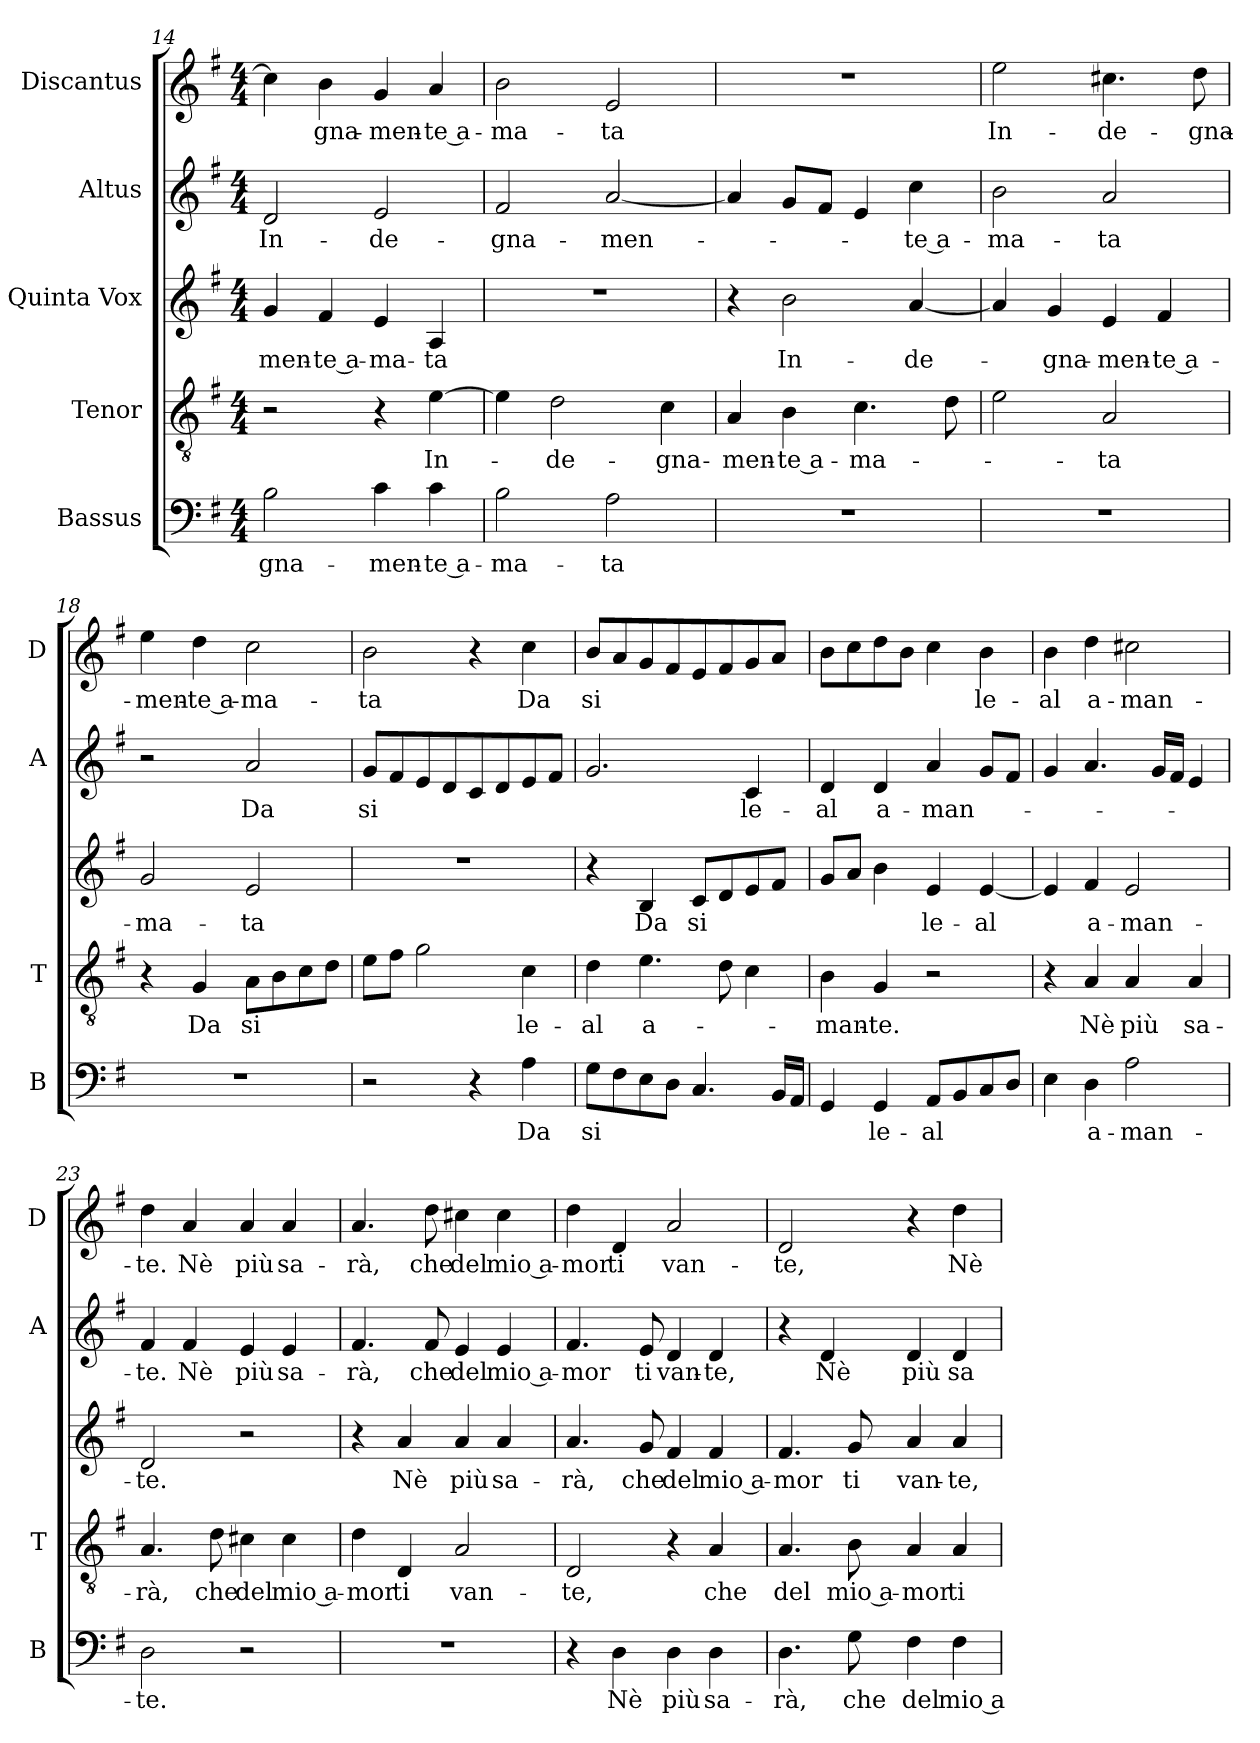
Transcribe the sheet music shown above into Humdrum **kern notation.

**kern	**text	**kern	**text	**kern	**text	**kern	**text	**kern	**text
*part5	*part5	*part4	*part4	*part3	*part3	*part2	*part2	*part1	*part1
*staff5	*staff5	*staff4	*staff4	*staff3	*staff3	*staff2	*staff2	*staff1	*staff1
*I"Bassus	*	*I"Tenor	*	*I"Quinta Vox	*	*I"Altus	*	*I"Discantus	*
*I'B	*	*I'T	*	*	*	*I'A	*	*I'D	*
*clefF4	*	*clefGv2	*	*clefG2	*	*clefG2	*	*clefG2	*
*k[f#]	*	*k[f#]	*	*k[f#]	*	*k[f#]	*	*k[f#]	*
*G:	*	*G:	*	*G:	*	*G:	*	*G:	*
*M4/4	*	*M4/4	*	*M4/4	*	*M4/4	*	*M4/4	*
=14	=14	=14	=14	=14	=14	=14	=14	=14	=14
!	!LO:LY:b	!	!	!	!LO:LY:b	!	!LO:LY:b	!	!
2B\	-gna-	2r	.	4g/	-men-	2d/	In-	4cc\]	.
!	!	!	!	!	!LO:LY:b	!	!	!	!LO:LY:b
.	.	.	.	4f#/	-te a-	.	.	4b\	-gna-
!	!LO:LY:b	!	!	!	!LO:LY:b	!	!LO:LY:b	!	!LO:LY:b
4c\	-men-	4r	.	4e/	-ma-	2e/	-de-	4g/	-men-
!	!LO:LY:b	!	!LO:LY:b	!	!LO:LY:b	!	!	!	!LO:LY:b
4c\	-te a-	[4e\	In-	4A/	-ta	.	.	4a/	-te a-
=15	=15	=15	=15	=15	=15	=15	=15	=15	=15
!	!LO:LY:b	!	!	!	!	!	!LO:LY:b	!	!LO:LY:b
2B\	-ma-	4e\]	.	1r	.	2f#/	-gna-	2b\	-ma-
!	!	!	!LO:LY:b	!	!	!	!	!	!
.	.	2d\	-de-	.	.	.	.	.	.
!	!LO:LY:b	!	!	!	!	!	!LO:LY:b	!	!LO:LY:b
2A\	-ta	.	.	.	.	[2a/	-men-	2e/	-ta
!	!	!	!LO:LY:b	!	!	!	!	!	!
.	.	4c\	-gna-	.	.	.	.	.	.
=16	=16	=16	=16	=16	=16	=16	=16	=16	=16
!	!	!	!LO:LY:b	!	!	!	!	!	!
1r	.	4A/	-men-	4r	.	4a/]	.	1r	.
!	!	!	!LO:LY:b	!	!LO:LY:b	!	!	!	!
.	.	4B\	-te a-	2b\	In-	8g/L	.	.	.
.	.	.	.	.	.	8f#/J	.	.	.
!	!	!	!LO:LY:b	!	!	!	!	!	!
.	.	4.c\	-ma-	.	.	4e/	.	.	.
!	!	!	!	!	!LO:LY:b	!	!LO:LY:b	!	!
.	.	.	.	[4a/	-de-	4cc\	-te a-	.	.
.	.	8d\	.	.	.	.	.	.	.
=17	=17	=17	=17	=17	=17	=17	=17	=17	=17
!	!	!	!	!	!	!	!LO:LY:b	!	!LO:LY:b
1r	.	2e\	.	4a/]	.	2b\	-ma-	2ee\	In-
!	!	!	!	!	!LO:LY:b	!	!	!	!
.	.	.	.	4g/	-gna-	.	.	.	.
!	!	!	!LO:LY:b	!	!LO:LY:b	!	!LO:LY:b	!	!LO:LY:b
.	.	2A/	-ta	4e/	-men-	2a/	-ta	4.cc#X\	-de-
!	!	!	!	!	!LO:LY:b	!	!	!	!
.	.	.	.	4f#/	-te a-	.	.	.	.
!	!	!	!	!	!	!	!	!	!LO:LY:b
.	.	.	.	.	.	.	.	8dd\	-gna-
=18	=18	=18	=18	=18	=18	=18	=18	=18	=18
!	!	!	!	!	!LO:LY:b	!	!	!	!LO:LY:b
1r	.	4r	.	2g/	-ma-	2r	.	4ee\	-men-
!	!	!	!LO:LY:b	!	!	!	!	!	!LO:LY:b
.	.	4G/	Da	.	.	.	.	4dd\	-te a-
!	!	!	!LO:LY:b	!	!LO:LY:b	!	!LO:LY:b	!	!LO:LY:b
.	.	8A\L	si	2e/	-ta	2a/	Da	2cc\	-ma-
.	.	8B\	.	.	.	.	.	.	.
.	.	8c\	.	.	.	.	.	.	.
.	.	8d\J	.	.	.	.	.	.	.
!!LO:LB:g=z
=19	=19	=19	=19	=19	=19	=19	=19	=19	=19
!	!	!	!	!	!	!	!LO:LY:b	!	!LO:LY:b
2r	.	8e\L	.	1r	.	8g/L	si	2b\	-ta
.	.	8f#\J	.	.	.	8f#/	.	.	.
.	.	2g\	.	.	.	8e/	.	.	.
.	.	.	.	.	.	8d/	.	.	.
4r	.	.	.	.	.	8c/	.	4r	.
.	.	.	.	.	.	8d/	.	.	.
!	!LO:LY:b	!	!LO:LY:b	!	!	!	!	!	!LO:LY:b
4A\	Da	4c\	le-	.	.	8e/	.	4cc\	Da
.	.	.	.	.	.	8f#/J	.	.	.
=20	=20	=20	=20	=20	=20	=20	=20	=20	=20
!	!LO:LY:b	!	!LO:LY:b	!	!	!	!	!	!LO:LY:b
8G\L	si	4d\	-al	4r	.	2.g/	.	8b/L	si
8F#\	.	.	.	.	.	.	.	8a/	.
!	!	!	!LO:LY:b	!	!LO:LY:b	!	!	!	!
8E\	.	4.e\	a-	4B/	Da	.	.	8g/	.
8D\J	.	.	.	.	.	.	.	8f#/	.
!	!	!	!	!	!LO:LY:b	!	!	!	!
4.C/	.	.	.	8c/L	si	.	.	8e/	.
.	.	8d\	.	8d/	.	.	.	8f#/	.
!	!	!	!	!	!	!	!LO:LY:b	!	!
.	.	4c\	.	8e/	.	4c/	le-	8g/	.
16BB/LL	.	.	.	8f#/J	.	.	.	8a/J	.
16AA/JJ	.	.	.	.	.	.	.	.	.
=21	=21	=21	=21	=21	=21	=21	=21	=21	=21
!	!	!	!LO:LY:b	!	!	!	!LO:LY:b	!	!
4GG/	.	4B\	-man-	8g/L	.	4d/	-al	8b\L	.
.	.	.	.	8a/J	.	.	.	8cc\	.
!	!LO:LY:b	!	!LO:LY:b	!	!	!	!LO:LY:b	!	!
4GG/	le-	4G/	-te.	4b\	.	4d/	a-	8dd\	.
.	.	.	.	.	.	.	.	8b\J	.
!	!LO:LY:b	!	!	!	!LO:LY:b	!	!LO:LY:b	!	!
8AA/L	-al	2r	.	4e/	le-	4a/	-man-	4cc\	.
8BB/	.	.	.	.	.	.	.	.	.
!	!	!	!	!	!LO:LY:b	!	!	!	!LO:LY:b
8C/	.	.	.	[4e/	-al	8g/L	.	4b\	le-
8D/J	.	.	.	.	.	8f#/J	.	.	.
=22	=22	=22	=22	=22	=22	=22	=22	=22	=22
!	!	!	!	!	!	!	!	!	!LO:LY:b
4E\	.	4r	.	4e/]	.	4g/	.	4b\	-al
!	!LO:LY:b	!	!LO:LY:b	!	!LO:LY:b	!	!	!	!LO:LY:b
4D\	a-	4A/	Nè	4f#/	a-	4.a/	.	4dd\	a-
!	!LO:LY:b	!	!LO:LY:b	!	!LO:LY:b	!	!	!	!LO:LY:b
2A\	-man-	4A/	più	2e/	-man-	.	.	2cc#X\	-man-
.	.	.	.	.	.	16g/LL	.	.	.
.	.	.	.	.	.	16f#/JJ	.	.	.
!	!	!	!LO:LY:b	!	!	!	!	!	!
.	.	4A/	sa-	.	.	4e/	.	.	.
=23	=23	=23	=23	=23	=23	=23	=23	=23	=23
!	!LO:LY:b	!	!LO:LY:b	!	!LO:LY:b	!	!LO:LY:b	!	!LO:LY:b
2D\	-te.	4.A/	-rà,	2d/	-te.	4f#/	-te.	4dd\	-te.
!	!	!	!	!	!	!	!LO:LY:b	!	!LO:LY:b
.	.	.	.	.	.	4f#/	Nè	4a/	Nè
!	!	!	!LO:LY:b	!	!	!	!	!	!
.	.	8d\	che	.	.	.	.	.	.
!	!	!	!LO:LY:b	!	!	!	!LO:LY:b	!	!LO:LY:b
2r	.	4c#X\	del	2r	.	4e/	più	4a/	più
!	!	!	!LO:LY:b	!	!	!	!LO:LY:b	!	!LO:LY:b
.	.	4c#\	mio a-	.	.	4e/	sa-	4a/	sa-
=24	=24	=24	=24	=24	=24	=24	=24	=24	=24
!	!	!	!LO:LY:b	!	!	!	!LO:LY:b	!	!LO:LY:b
1r	.	4d\	-mor	4r	.	4.f#/	-rà,	4.a/	-rà,
!	!	!	!LO:LY:b	!	!LO:LY:b	!	!	!	!
.	.	4D/	ti	4a/	Nè	.	.	.	.
!	!	!	!	!	!	!	!LO:LY:b	!	!LO:LY:b
.	.	.	.	.	.	8f#/	che	8dd\	che
!	!	!	!LO:LY:b	!	!LO:LY:b	!	!LO:LY:b	!	!LO:LY:b
.	.	2A/	van-	4a/	più	4e/	del	4cc#X\	del
!	!	!	!	!	!LO:LY:b	!	!LO:LY:b	!	!LO:LY:b
.	.	.	.	4a/	sa-	4e/	mio a-	4cc#\	mio a-
!!LO:LB:g=z
=25	=25	=25	=25	=25	=25	=25	=25	=25	=25
!	!	!	!LO:LY:b	!	!LO:LY:b	!	!LO:LY:b	!	!LO:LY:b
4r	.	2D/	-te,	4.a/	-rà,	4.f#/	-mor	4dd\	-mor
!	!LO:LY:b	!	!	!	!	!	!	!	!LO:LY:b
4D\	Nè	.	.	.	.	.	.	4d/	ti
!	!	!	!	!	!LO:LY:b	!	!LO:LY:b	!	!
.	.	.	.	8g/	che	8e/	ti	.	.
!	!LO:LY:b	!	!	!	!LO:LY:b	!	!LO:LY:b	!	!LO:LY:b
4D\	più	4r	.	4f#/	del	4d/	van-	2a/	van-
!	!LO:LY:b	!	!LO:LY:b	!	!LO:LY:b	!	!LO:LY:b	!	!
4D\	sa-	4A/	che	4f#/	mio a-	4d/	-te,	.	.
=26	=26	=26	=26	=26	=26	=26	=26	=26	=26
!	!LO:LY:b	!	!LO:LY:b	!	!LO:LY:b	!	!	!	!LO:LY:b
4.D\	-rà,	4.A/	del	4.f#/	-mor	4r	.	2d/	-te,
!	!	!	!	!	!	!	!LO:LY:b	!	!
.	.	.	.	.	.	4d/	Nè	.	.
!	!LO:LY:b	!	!LO:LY:b	!	!LO:LY:b	!	!	!	!
8G\	che	8B\	mio a-	8g/	ti	.	.	.	.
!	!LO:LY:b	!	!LO:LY:b	!	!LO:LY:b	!	!LO:LY:b	!	!
4F#\	del	4A/	-mor	4a/	van-	4d/	più	4r	.
!	!LO:LY:b	!	!LO:LY:b	!	!LO:LY:b	!	!LO:LY:b	!	!LO:LY:b
4F#\	mio a-	4A/	ti	4a/	-te,	4d/	sa-	4dd\	Nè
=	=	=	=	=	=	=	=	=	=
*-	*-	*-	*-	*-	*-	*-	*-	*-	*-
